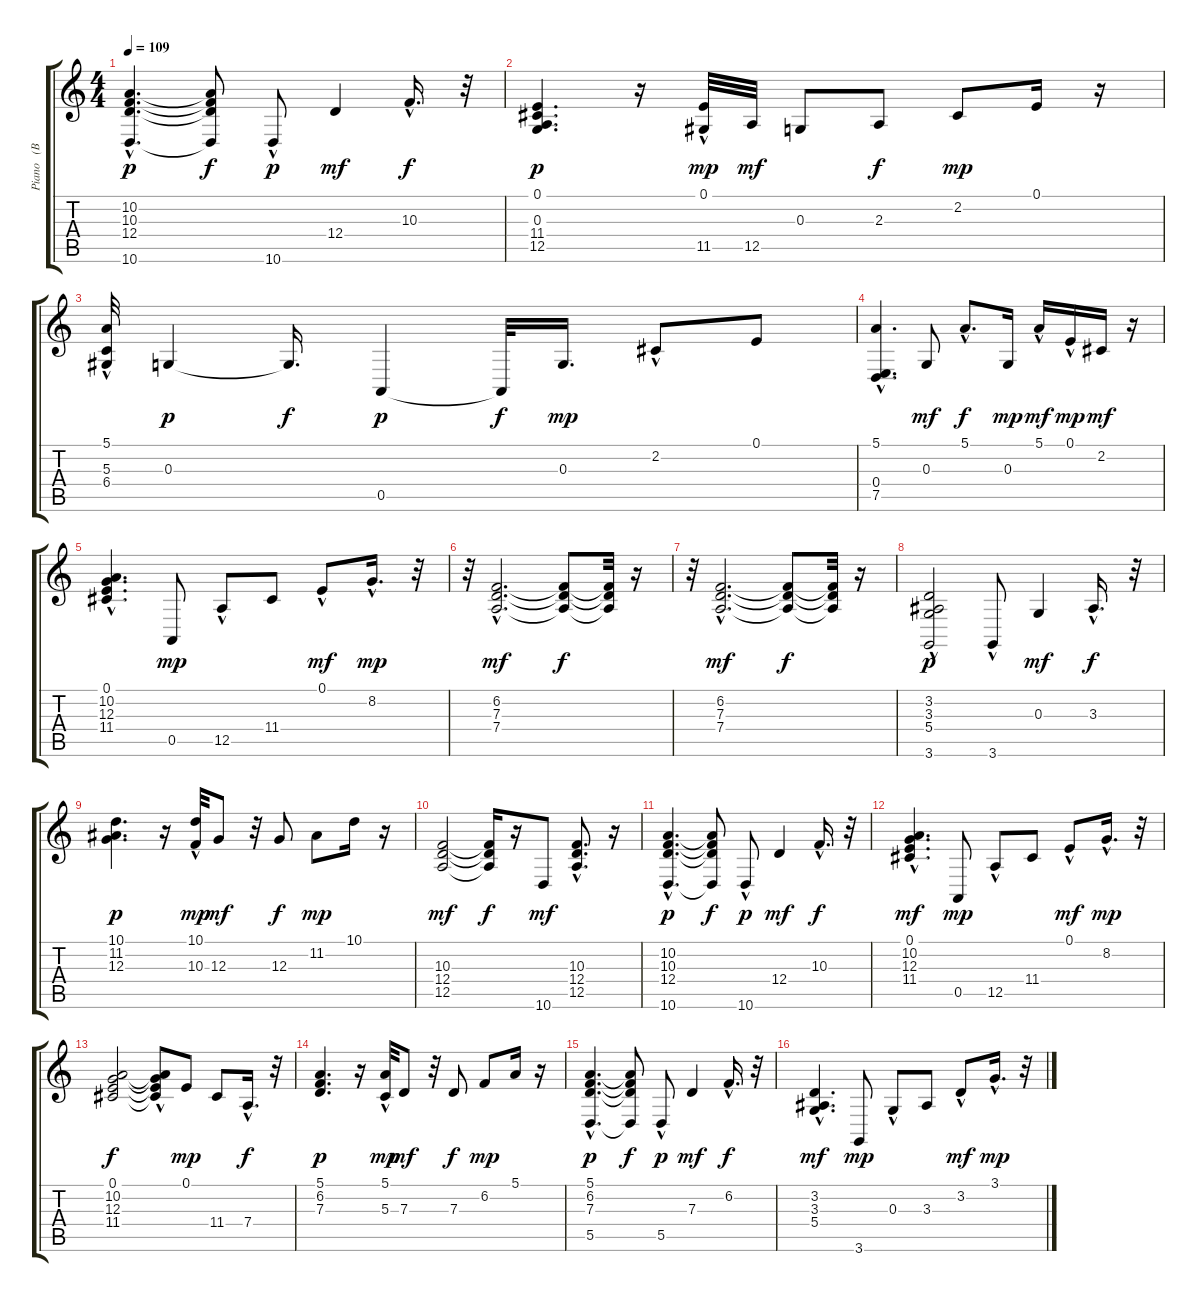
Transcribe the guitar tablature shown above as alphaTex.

\track ("Piano   (BB)" "Piano   (B") {instrument acousticgrandpiano}
\staff {score tabs}
\tuning (E4 B3 G3 D3 A2 E2) {hide}
\ts (4 4)
\tempo 109
\clef g2
\ks c
(10.2{hac} 10.3{hac} 12.4{hac} 10.6{hac}).4{d dy p} (10.2{t} 10.3{t} 12.4{t} 10.6{t}).8{dy f} 10.6{hac}.8{dy p} 12.4.4{dy mf} 10.3{hac}.16{d dy f} r.32 |
(0.1 0.3 11.4 12.5).4{d dy p} r.16 (0.1{hac} 11.5{hac}).32{dy mp} 12.5.32{dy mf} 0.3.8 2.3.8{dy f} 2.2.8{dy mp} 0.1.16 r.16 |
(5.1 5.3{hac} 6.4).32 0.3.4{dy p} 0.3{t}.16{d dy f} 0.5.4{dy p} 0.5{t}.32{dy f} 0.3.16{d dy mp} 2.2{hac}.8 0.1.8 |
(5.1{hac} 0.4 7.5{hac}).4{d} 0.3.8{dy mf} 5.1{hac}.8{d dy f} 0.3.16{dy mp} 5.1{hac}.16{dy mf} 0.1{hac}.16{dy mp} 2.2.16{dy mf} r.16 |
(0.1{hac} 10.2{hac} 12.3{hac} 11.4{hac}).4{d} 0.5.8{dy mp} 12.5{hac}.8 11.4.8 0.1{hac}.8{dy mf} 8.2{hac}.16{d dy mp} r.32 |
r.32 (6.2{hac} 7.3{hac} 7.4{hac}).2{d dy mf} (6.2{t} 7.3{t} 7.4{t}).8{dy f} (6.2{t} 7.3{t} 7.4{t}).32 r.16 |
r.32 (6.2{hac} 7.3{hac} 7.4{hac}).2{d dy mf} (6.2{t} 7.3{t} 7.4{t}).8{dy f} (6.2{t} 7.3{t} 7.4{t}).32 r.16 |
(3.2 3.3 5.4 3.6{hac}).2{dy p} 3.6{hac}.8 0.3.4{dy mf} 3.3{hac}.16{d dy f} r.32 |
(10.1 11.2 12.3).4{d dy p} r.16 (10.1{hac} 10.3{hac}).32{dy mp} 12.3.8{dy mf} r.32 12.3.8{dy f} 11.2.8{dy mp} 10.1.16 r.16 |
(10.3 12.4 12.5).2{dy mf} (10.3{t} 12.4{t} 12.5{t}).16{dy f} r.16 10.6.8{dy mf} (10.3{hac} 12.4{hac} 12.5{hac}).8{d} r.16 |
(10.2{hac} 10.3{hac} 12.4{hac} 10.6{hac}).4{d dy p} (10.2{t} 10.3{t} 12.4{t} 10.6{t}).8{dy f} 10.6{hac}.8{dy p} 12.4.4{dy mf} 10.3{hac}.16{d dy f} r.32 |
(0.1{hac} 10.2{hac} 12.3{hac} 11.4{hac}).4{d dy mf} 0.5.8{dy mp} 12.5{hac}.8 11.4.8 0.1{hac}.8{dy mf} 8.2{hac}.16{d dy mp} r.32 |
(0.1 10.2 12.3 11.4).2{dy f} (0.1{t} 10.2{hac t} 12.3{hac t} 11.4{hac t}).8 0.1.8{dy mp} 11.4.8 7.4{hac}.16{d dy f} r.32 |
(5.1 6.2 7.3).4{d dy p} r.16 (5.1{hac} 5.3{hac}).32{dy mp} 7.3.8{dy mf} r.32 7.3.8{dy f} 6.2.8{dy mp} 5.1.16 r.16 |
(5.1{hac} 6.2{hac} 7.3{hac} 5.5{hac}).4{d dy p} (5.1{t} 6.2{t} 7.3{t} 5.5{t}).8{dy f} 5.5{hac}.8{dy p} 7.3.4{dy mf} 6.2{hac}.16{d dy f} r.32 |
(3.2{hac} 3.3{hac} 5.4{hac}).4{d dy mf} 3.6.8{dy mp} 0.3{hac}.8 3.3.8 3.2{hac}.8{dy mf} 3.1{hac}.16{d dy mp} r.32
